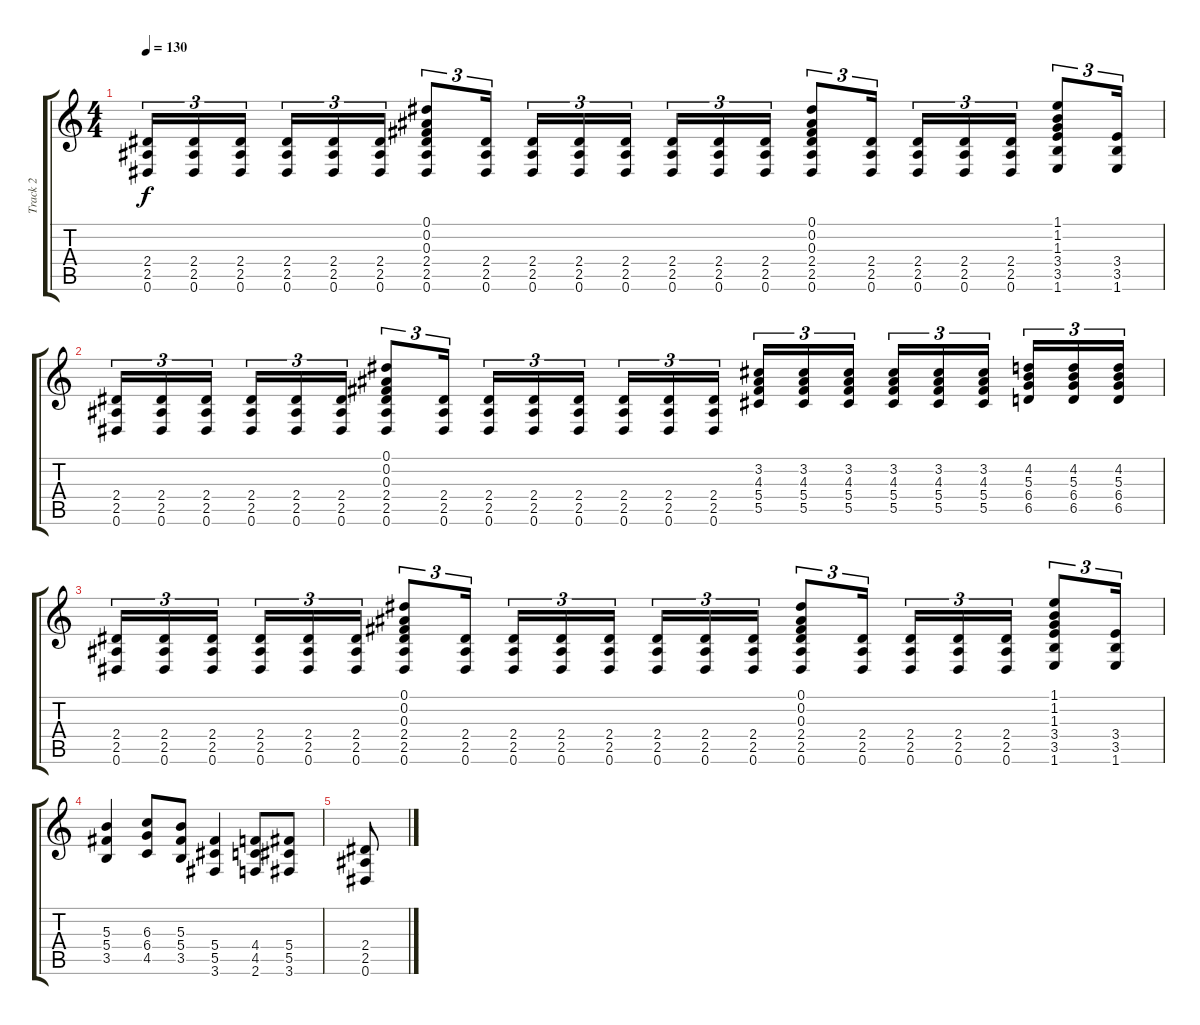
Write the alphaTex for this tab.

\track ("Track 2" "Track 2") {instrument distortionguitar}
\staff {score tabs}
\tuning (Eb4 Bb3 Gb3 Db3 Ab2 Eb2) {hide}
\ts (4 4)
\tempo 130
\clef g2
\ks c
(2.4 2.5 0.6).16{tu (3 2) dy f} (2.4 2.5 0.6).16{tu (3 2)} (2.4 2.5 0.6).16{tu (3 2)} (2.4 2.5 0.6).16{tu (3 2)} (2.4 2.5 0.6).16{tu (3 2)} (2.4 2.5 0.6).16{tu (3 2)} (0.1 0.2 0.3 2.4 2.5 0.6).8{tu (3 2)} (2.4 2.5 0.6).16{tu (3 2)} (2.4 2.5 0.6).16{tu (3 2)} (2.4 2.5 0.6).16{tu (3 2)} (2.4 2.5 0.6).16{tu (3 2)} (2.4 2.5 0.6).16{tu (3 2)} (2.4 2.5 0.6).16{tu (3 2)} (2.4 2.5 0.6).16{tu (3 2)} (0.1 0.2 0.3 2.4 2.5 0.6).8{tu (3 2)} (2.4 2.5 0.6).16{tu (3 2)} (2.4 2.5 0.6).16{tu (3 2)} (2.4 2.5 0.6).16{tu (3 2)} (2.4 2.5 0.6).16{tu (3 2)} (1.1 1.2 1.3 3.4 3.5 1.6).8{tu (3 2)} (3.4 3.5 1.6).16{tu (3 2)} |
(2.4 2.5 0.6).16{tu (3 2)} (2.4 2.5 0.6).16{tu (3 2)} (2.4 2.5 0.6).16{tu (3 2)} (2.4 2.5 0.6).16{tu (3 2)} (2.4 2.5 0.6).16{tu (3 2)} (2.4 2.5 0.6).16{tu (3 2)} (0.1 0.2 0.3 2.4 2.5 0.6).8{tu (3 2)} (2.4 2.5 0.6).16{tu (3 2)} (2.4 2.5 0.6).16{tu (3 2)} (2.4 2.5 0.6).16{tu (3 2)} (2.4 2.5 0.6).16{tu (3 2)} (2.4 2.5 0.6).16{tu (3 2)} (2.4 2.5 0.6).16{tu (3 2)} (2.4 2.5 0.6).16{tu (3 2)} (3.2 4.3 5.4 5.5).16{tu (3 2)} (3.2 4.3 5.4 5.5).16{tu (3 2)} (3.2 4.3 5.4 5.5).16{tu (3 2)} (3.2 4.3 5.4 5.5).16{tu (3 2)} (3.2 4.3 5.4 5.5).16{tu (3 2)} (3.2 4.3 5.4 5.5).16{tu (3 2)} (4.2 5.3 6.4 6.5).16{tu (3 2)} (4.2 5.3 6.4 6.5).16{tu (3 2)} (4.2 5.3 6.4 6.5).16{tu (3 2)} |
(2.4 2.5 0.6).16{tu (3 2)} (2.4 2.5 0.6).16{tu (3 2)} (2.4 2.5 0.6).16{tu (3 2)} (2.4 2.5 0.6).16{tu (3 2)} (2.4 2.5 0.6).16{tu (3 2)} (2.4 2.5 0.6).16{tu (3 2)} (0.1 0.2 0.3 2.4 2.5 0.6).8{tu (3 2)} (2.4 2.5 0.6).16{tu (3 2)} (2.4 2.5 0.6).16{tu (3 2)} (2.4 2.5 0.6).16{tu (3 2)} (2.4 2.5 0.6).16{tu (3 2)} (2.4 2.5 0.6).16{tu (3 2)} (2.4 2.5 0.6).16{tu (3 2)} (2.4 2.5 0.6).16{tu (3 2)} (0.1 0.2 0.3 2.4 2.5 0.6).8{tu (3 2)} (2.4 2.5 0.6).16{tu (3 2)} (2.4 2.5 0.6).16{tu (3 2)} (2.4 2.5 0.6).16{tu (3 2)} (2.4 2.5 0.6).16{tu (3 2)} (1.1 1.2 1.3 3.4 3.5 1.6).8{tu (3 2)} (3.4 3.5 1.6).16{tu (3 2)} |
(5.3 5.4 3.5).4 (6.3 6.4 4.5).8 (5.3 5.4 3.5).8 (5.4 5.5 3.6).4 (4.4 4.5 2.6).8 (5.4 5.5 3.6).8 |
(2.4 2.5 0.6).8
